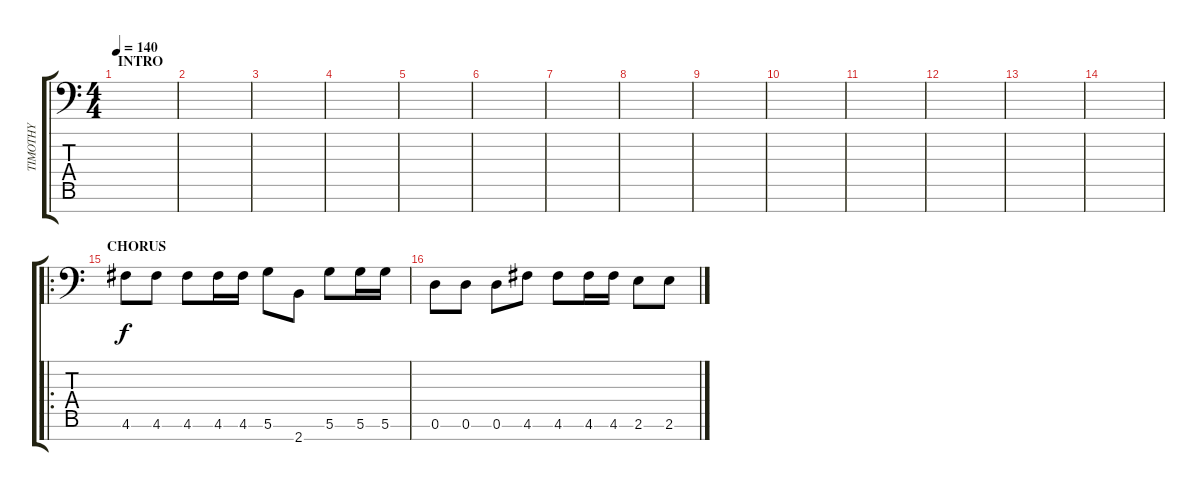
\track ("TIMOTHY" "TIMOTHY") {instrument distortionguitar}
\staff {score tabs}
\tuning (D4 A3 F3 C3 G2 D2 A1) {hide}
\ts (4 4)
\section ("" "INTRO")
\tempo 140
\clef f4
\ks c
|
|
|
|
|
|
|
|
|
|
|
|
|
|
\ro
\section ("" "CHORUS")
4.6.8 4.6.8 4.6.8 4.6.16 4.6.16 5.6.8 2.7.8 5.6.8 5.6.16 5.6.16 |
0.6.8 0.6.8 0.6.8 4.6.8 4.6.8 4.6.16 4.6.16 2.6.8 2.6.8
